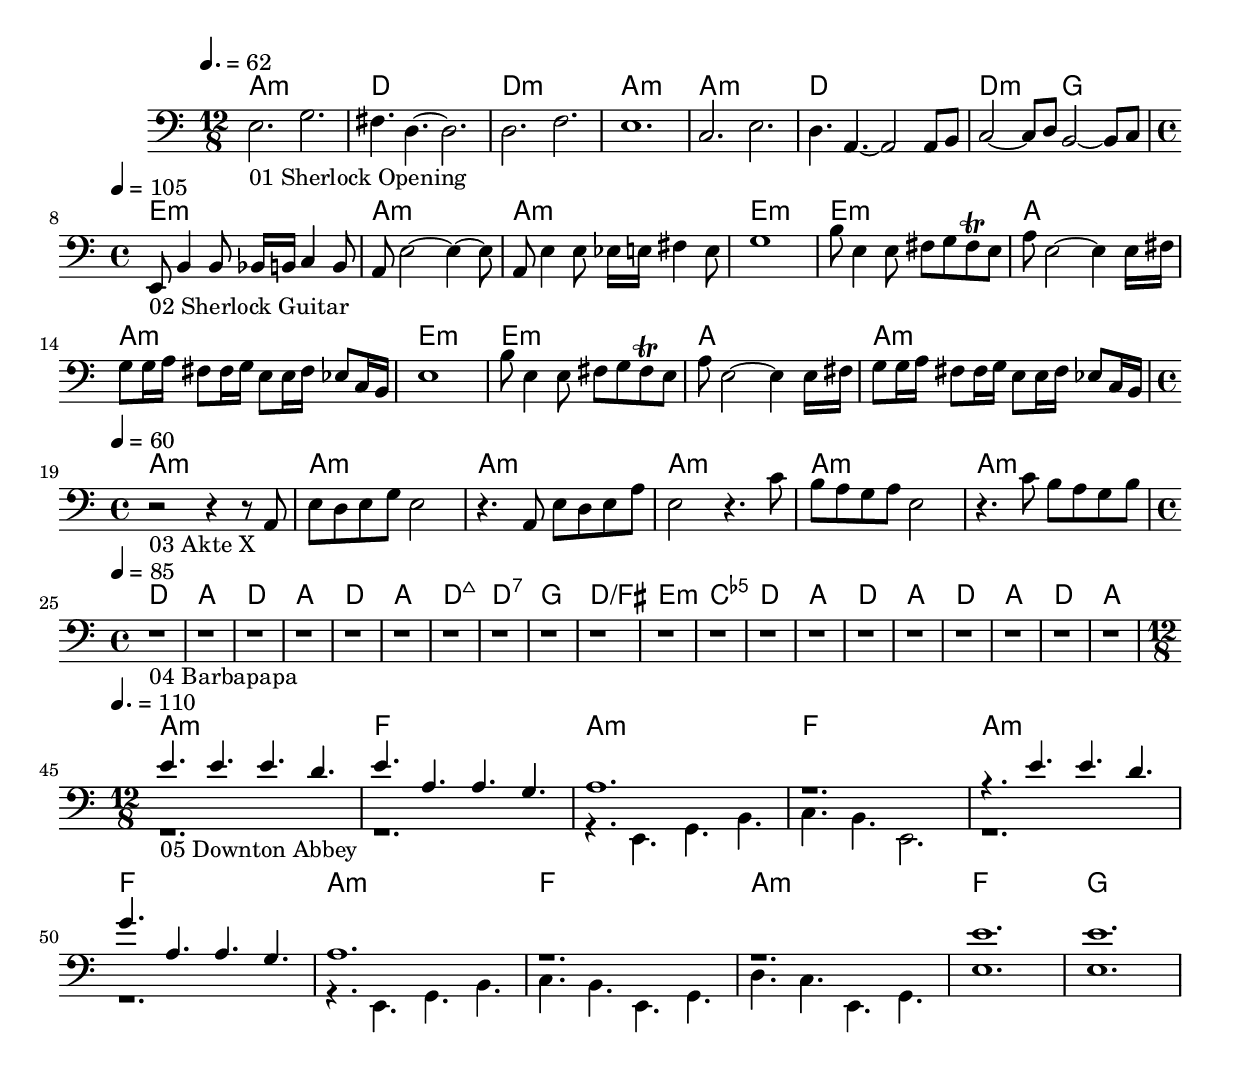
\version "2.24.1"


\score {
	<<
	\chords {
		% 01 Sherlock Opening
		a1.:m d1. d1.:m a1.:m 
		a1.:m d1. d2.:m g2. 

		% 02 Sherlock Guitar
		e1:m a:m a:m e:m
		e:m a a:m e:m
		e:m a a:m

		% 03 Akte X
		a:m a:m a:m a:m a:m a:m

		% 04 Barbapapa
		d a d a d a d:maj7 d:7
		g d/fis e:m <c e ges>
		d a d a d a d a

		% 05 Downton Abbey
		a1.:m f
		a:m f
		a:m f
		a:m f
		a:m f
		g
	}
	\new Staff {
		% 01 Sherlock Opening
		\tempo 4. = 62
		\time 12/8
		\clef bass
		\relative c {
			e2._"01 Sherlock Opening" g |
			fis4. d4.~ d2.		 |
			d2. f			 |
			e1.			 |
			c2. e			 |
			d4. a4.~ a2 a8 b8	 |
			c2~ c8 d8 b2~ b8 c8	 | \break
		}

		% 02 Sherlock Guitar
		\tempo 4 = 105
		\time 4/4
		\relative c {
			e,8_"02 Sherlock Guitar" b'4 b8 bes16 b c4 b8	|
			a8 e'2~ e4~ e8					|
			a,8 e'4 e8 es16 e fis4 e8			|
			g1						|
			b8 e,4 e8 fis8 g fis \trill e			|
			a8 e2~ e4 e16 fis				|
			g8 g16 a fis8 fis16 g e8 e16 fis es8 c16 b	|
			e1						|
			b'8 e,4 e8 fis8 g fis \trill e			|
			a8 e2~ e4 e16 fis				|
			g8 g16 a fis8 fis16 g e8 e16 fis es8 c16 b	| \break
		}

		% 03 Akte X
		\tempo 4 = 60
		\time 4/4
		\relative c {
			r2_"03 Akte X" r4 r8 a8				|
			e' d e g e2					|
			r4. a,8 e' d e a				|
			e2 r4. c'8					|
			b a g a e2					|
			r4. c'8 b a g b					| \break
		}

		% 04 Barbapapa
		\tempo 4 = 85
		\time 4/4
		\relative c {
			r1_"04 Barbapapa" r1 r1 r1 r1 r1 r1 r1
			r1 r1 r1 r1
			r1 r1 r1 r1 r1 r1 r1 r1 \break
		}

		% 05 Downton Abbey
		\tempo 4. = 110
		\time 12/8
		<<
		\relative c {
			\voiceOne
			e'4._"05 Downton Abbey " e e d			|
			e a, a g					|
			a1.						|
			r1.						|
			r4. e' e d					|
			g a, a g					|
			a1.						|
			r						|
			r						|
			e'						|
			e						|
		}
		\new Voice \relative c {
			\voiceTwo
			r1.						|
			r1.						|
			r4. e, g b					|
			c b e,2.					|
			r1.						|
			r1.						|
			r4. e g b					|
			c b e, g					|
			d' c e, g					|
			e'1.						|
			e1.						|
		}
		>>
		\oneVoice
	}

	>>
	\midi {}
	\layout {}
}
